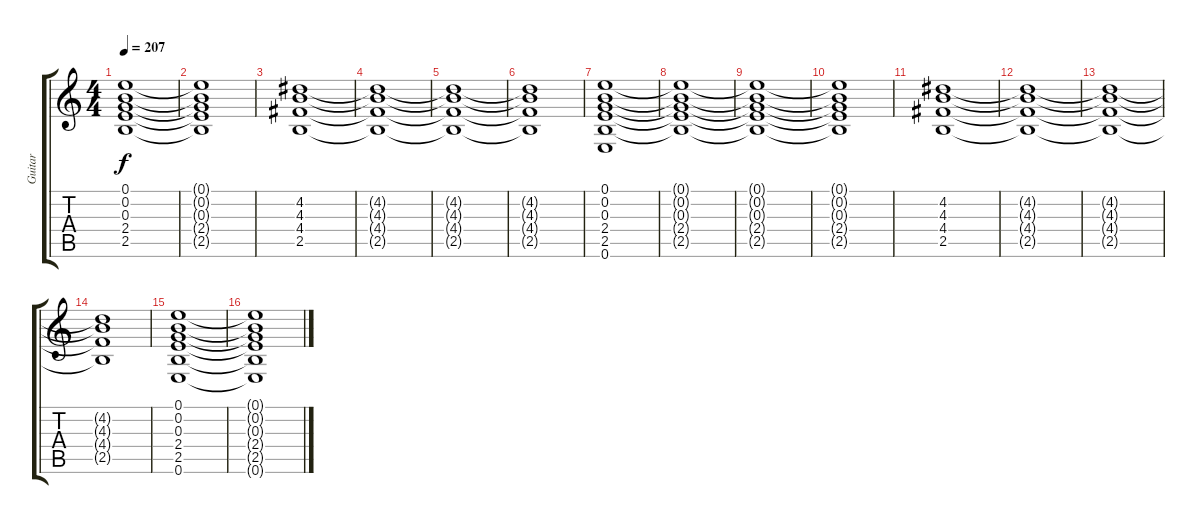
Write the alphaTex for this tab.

\track ("Guitar" "Guitar") {instrument overdrivenguitar}
\staff {score tabs}
\tuning (E4 B3 G3 D3 A2 E2) {hide}
\ts (4 4)
\tempo 207
\clef g2
\ks c
(0.1{t} 0.2{t} 0.3{t} 2.4{t} 2.5{t}).1{dy f} |
(0.1{t} 0.2{t} 0.3{t} 2.4{t} 2.5{t}).1 |
(4.2 4.3 4.4 2.5).1 |
(4.2{t} 4.3{t} 4.4{t} 2.5{t}).1 |
(4.2{t} 4.3{t} 4.4{t} 2.5{t}).1 |
(4.2{t} 4.3{t} 4.4{t} 2.5{t}).1 |
(0.1 0.2 0.3 2.4 2.5 0.6).1 |
(0.1{t} 0.2{t} 0.3{t} 2.4{t} 2.5{t}).1 |
(0.1{t} 0.2{t} 0.3{t} 2.4{t} 2.5{t}).1 |
(0.1{t} 0.2{t} 0.3{t} 2.4{t} 2.5{t}).1 |
(4.2 4.3 4.4 2.5).1 |
(4.2{t} 4.3{t} 4.4{t} 2.5{t}).1 |
(4.2{t} 4.3{t} 4.4{t} 2.5{t}).1 |
(4.2{t} 4.3{t} 4.4{t} 2.5{t}).1 |
(0.1 0.2 0.3 2.4 2.5 0.6).1 |
(0.1{t} 0.2{t} 0.3{t} 2.4{t} 2.5{t} 0.6{t}).1
